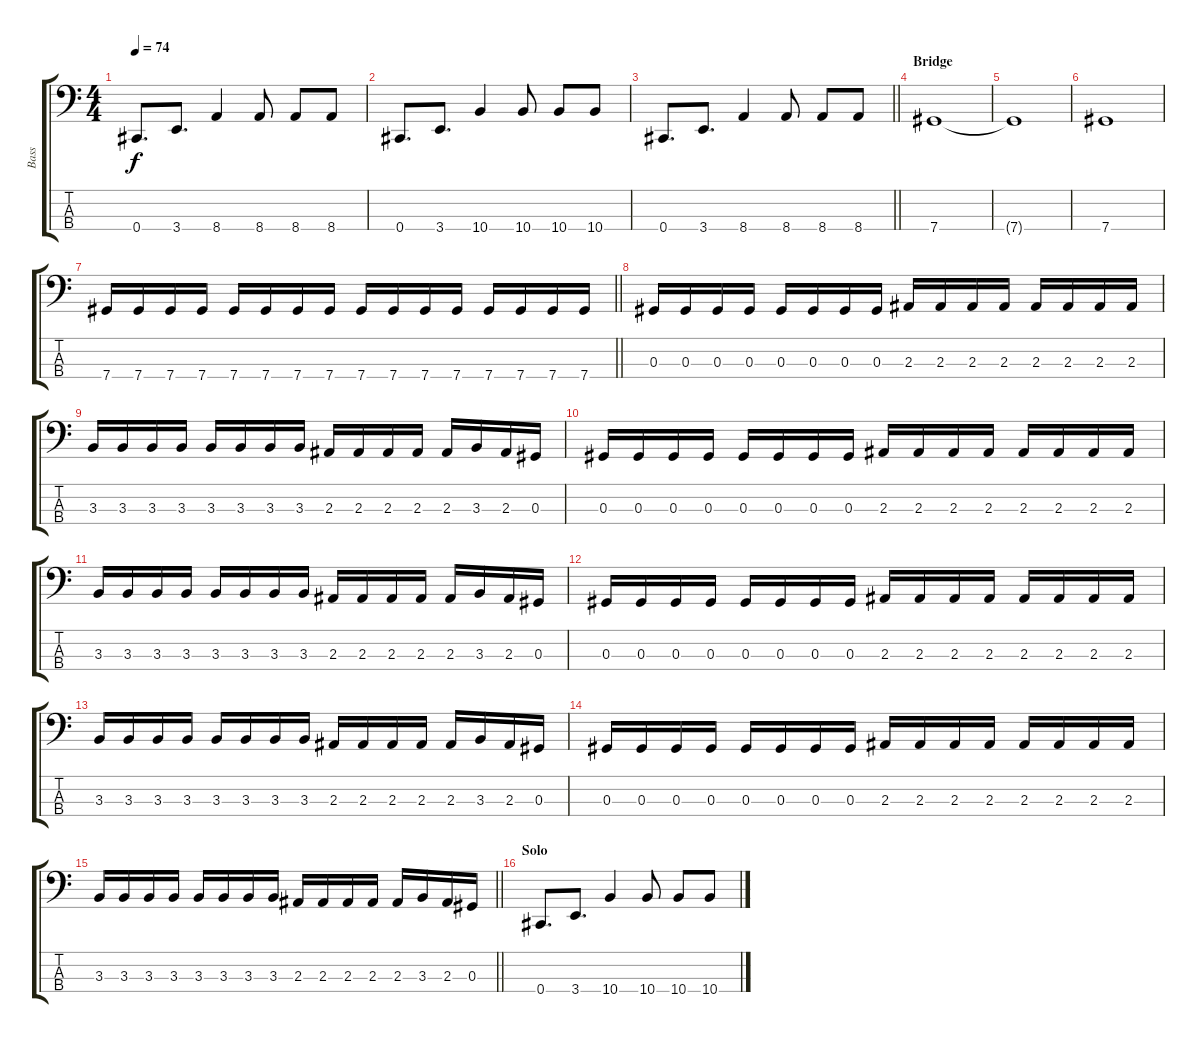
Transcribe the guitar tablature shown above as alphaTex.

\track ("Bass" "Bass") {instrument electricbassfinger}
\staff {score tabs}
\tuning (Gb2 Db2 Ab1 Db1) {hide}
\ts (4 4)
\tempo 74
\clef f4
\ks c
0.4.8{d dy f} 3.4.8{d} 8.4.4 8.4.8 8.4.8 8.4.8 |
0.4.8{d} 3.4.8{d} 10.4.4 10.4.8 10.4.8 10.4.8 |
\barLineRight lightlight
0.4.8{d} 3.4.8{d} 8.4.4 8.4.8 8.4.8 8.4.8 |
\section ("" "Bridge")
7.4.1 |
7.4{t}.1 |
7.4.1 |
\barLineRight lightlight
7.4.16 7.4.16 7.4.16 7.4.16 7.4.16 7.4.16 7.4.16 7.4.16 7.4.16 7.4.16 7.4.16 7.4.16 7.4.16 7.4.16 7.4.16 7.4.16 |
\section ("" "")
0.3.16 0.3.16 0.3.16 0.3.16 0.3.16 0.3.16 0.3.16 0.3.16 2.3.16 2.3.16 2.3.16 2.3.16 2.3.16 2.3.16 2.3.16 2.3.16 |
3.3.16 3.3.16 3.3.16 3.3.16 3.3.16 3.3.16 3.3.16 3.3.16 2.3.16 2.3.16 2.3.16 2.3.16 2.3.16 3.3.16 2.3.16 0.3.16 |
0.3.16 0.3.16 0.3.16 0.3.16 0.3.16 0.3.16 0.3.16 0.3.16 2.3.16 2.3.16 2.3.16 2.3.16 2.3.16 2.3.16 2.3.16 2.3.16 |
3.3.16 3.3.16 3.3.16 3.3.16 3.3.16 3.3.16 3.3.16 3.3.16 2.3.16 2.3.16 2.3.16 2.3.16 2.3.16 3.3.16 2.3.16 0.3.16 |
0.3.16 0.3.16 0.3.16 0.3.16 0.3.16 0.3.16 0.3.16 0.3.16 2.3.16 2.3.16 2.3.16 2.3.16 2.3.16 2.3.16 2.3.16 2.3.16 |
3.3.16 3.3.16 3.3.16 3.3.16 3.3.16 3.3.16 3.3.16 3.3.16 2.3.16 2.3.16 2.3.16 2.3.16 2.3.16 3.3.16 2.3.16 0.3.16 |
0.3.16 0.3.16 0.3.16 0.3.16 0.3.16 0.3.16 0.3.16 0.3.16 2.3.16 2.3.16 2.3.16 2.3.16 2.3.16 2.3.16 2.3.16 2.3.16 |
\barLineRight lightlight
3.3.16 3.3.16 3.3.16 3.3.16 3.3.16 3.3.16 3.3.16 3.3.16 2.3.16 2.3.16 2.3.16 2.3.16 2.3.16 3.3.16 2.3.16 0.3.16 |
\section ("" "Solo")
0.4.8{d} 3.4.8{d} 10.4.4 10.4.8 10.4.8 10.4.8
